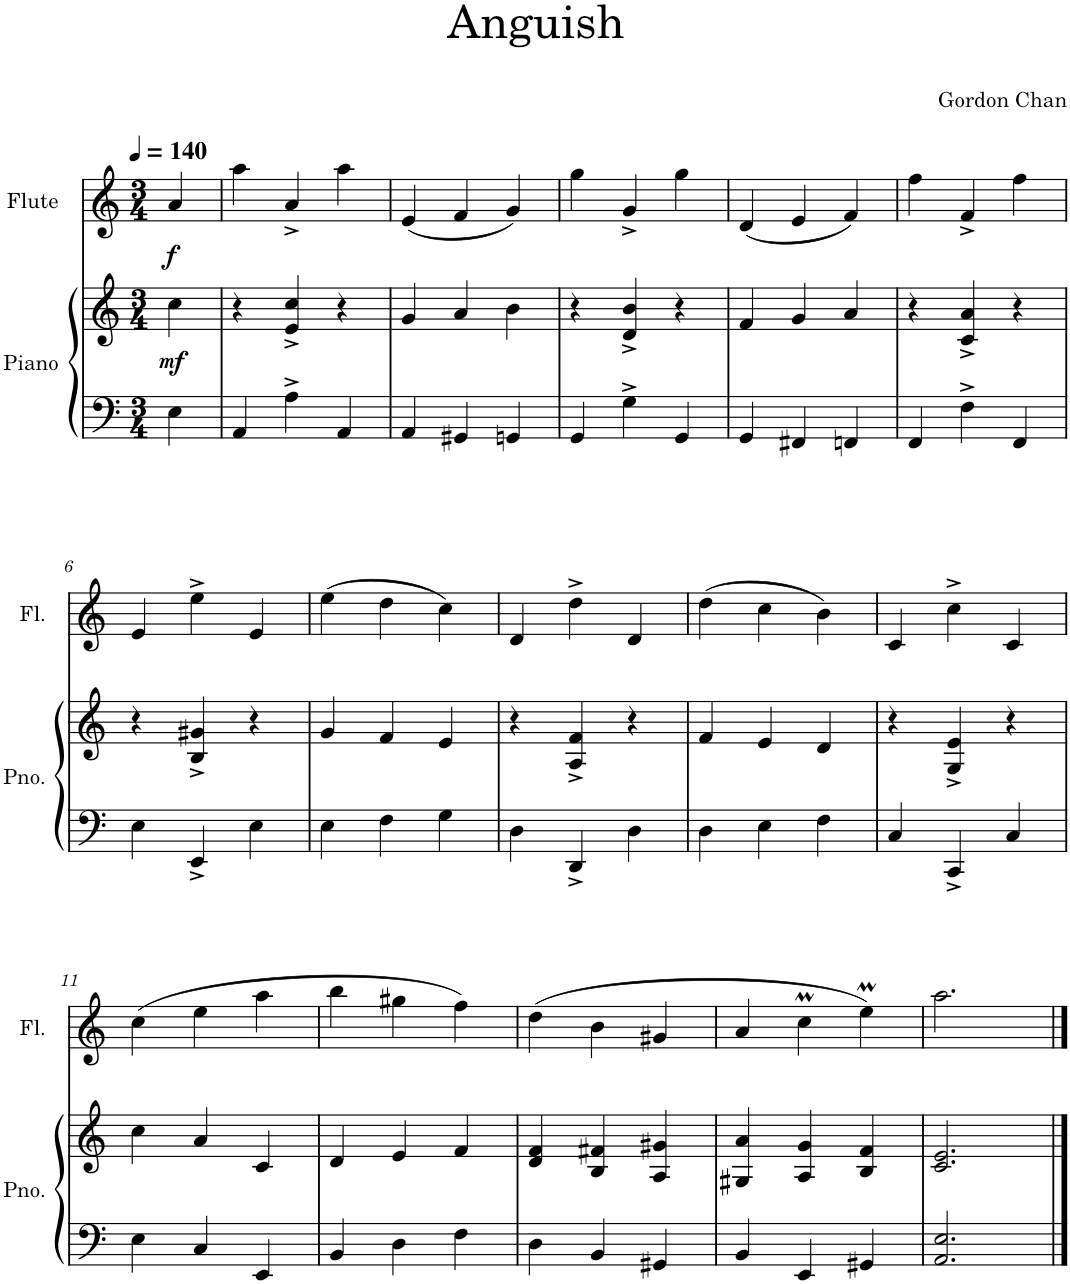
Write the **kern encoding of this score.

**kern	**kern	**dynam	**kern	**dynam
*part2	*part2	*part2	*part1	*part1
*staff3	*staff2	*staff2/3	*staff1	*staff1
*I"Piano	*	*	*I"Flute	*
*I'Pno.	*	*	*I'Fl.	*
*clefF4	*clefG2	*	*clefG2	*
*k[]	*k[]	*	*k[]	*
*M3/4	*M3/4	*	*M3/4	*
*MM140	*MM140	*	*MM140	*
=	=	=	=	=
!	!	!LO:DY:b	!	!LO:DY:b
4E\	4cc\	mf	4a/	f
=1	=1	=1	=1	=1
4AA/	4r	.	4aa\	.
4A^\	4e/^ 4cc/^	.	4a^/	.
4AA/	4r	.	4aa\	.
=2	=2	=2	=2	=2
4AA/	4g/	.	(4e/	.
4GG#X/	4a/	.	4f/	.
4GGn/	4b\	.	4g/)	.
=3	=3	=3	=3	=3
4GG/	4r	.	4gg\	.
4G^\	4d/^ 4b/^	.	4g^/	.
4GG/	4r	.	4gg\	.
=4	=4	=4	=4	=4
4GG/	4f/	.	(4d/	.
4FF#X/	4g/	.	4e/	.
4FFn/	4a/	.	4f/)	.
=5	=5	=5	=5	=5
4FF/	4r	.	4ff\	.
4F^\	4c/^ 4a/^	.	4f^/	.
4FF/	4r	.	4ff\	.
!!LO:LB:g=z
=6	=6	=6	=6	=6
4E\	4r	.	4e/	.
4EE^/	4B/^ 4g#X/^	.	4ee^\	.
4E\	4r	.	4e/	.
=7	=7	=7	=7	=7
4E\	4g/	.	(4ee\	.
4F\	4f/	.	4dd\	.
4G\	4e/	.	4cc\)	.
=8	=8	=8	=8	=8
4D\	4r	.	4d/	.
4DD^/	4A/^ 4f/^	.	4dd^\	.
4D\	4r	.	4d/	.
=9	=9	=9	=9	=9
4D\	4f/	.	(4dd\	.
4E\	4e/	.	4cc\	.
4F\	4d/	.	4b\)	.
=10	=10	=10	=10	=10
4C/	4r	.	4c/	.
4CC^/	4G/^ 4e/^	.	4cc^\	.
4C/	4r	.	4c/	.
!!LO:LB:g=z
=11	=11	=11	=11	=11
4E\	4cc\	.	(4cc\	.
4C/	4a/	.	4ee\	.
4EE/	4c/	.	4aa\	.
=12	=12	=12	=12	=12
4BB/	4d/	.	4bb\	.
4D\	4e/	.	4gg#X\	.
4F\	4f/	.	4ff\)	.
=13	=13	=13	=13	=13
4D\	4d/ 4f/	.	(4dd\	.
4BB/	4B/ 4f#X/	.	4b\	.
4GG#X/	4A/ 4g#X/	.	4g#X/	.
=14	=14	=14	=14	=14
4BB/	4G#X/ 4a/	.	4a/	.
4EE/	4A/ 4g/	.	4ccM\	.
4GG#X/	4B/ 4f/	.	4eem\)	.
=15	=15	=15	=15	=15
2.AA/ 2.E/	2.c/ 2.e/	.	2.aa\	.
==	==	==	==	==
*-	*-	*-	*-	*-
